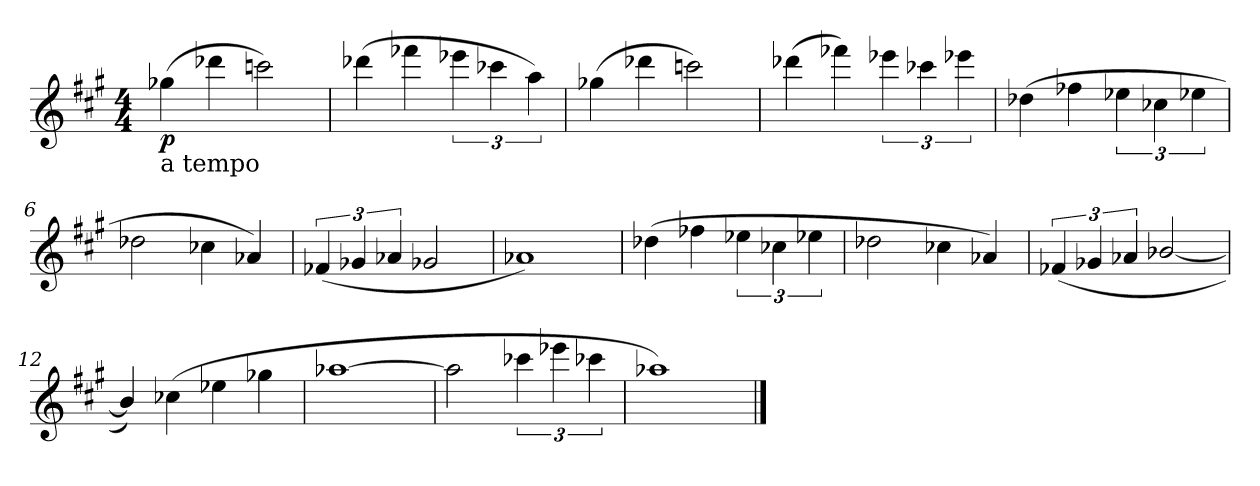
**kern	**dynam
*part1	*part1
*staff1	*staff1
*clefG2	*
*k[f#c#g#]	*
*A:	*
*M4/4	*
=1	=1
!LO:TX:b:t=a tempo	!
!	!LO:DY:b
(>4gg-Xi\	p
4ddd-Xi\	.
2cccni\)	.
=2	=2
(>4ddd-Xi\	.
4fff-Xi\	.
6eee-Xi\	.
6ccc-Xi\	.
6aa\)	.
=3	=3
(>4gg-Xi\	.
4ddd-Xi\	.
2cccni\)	.
=4	=4
(>4ddd-Xi\	.
4fff-Xi\)	.
6eee-Xi\	.
6ccc-Xi\	.
6eee-Xi\	.
=5	=5
(>4dd-Xi\	.
4ff-Xi\	.
6ee-Xi\	.
6cc-Xi\	.
6ee-Xi\	.
!!LO:LB:g=z
=6	=6
2dd-Xi\	.
4cc-Xi\	.
4a-Xi/)	.
=7	=7
(<6f-Xi/	.
6g-Xi/	.
6a-Xi/	.
2g-Xi/	.
=8	=8
1a-Xi)	.
=9	=9
(>4dd-Xi\	.
4ff-Xi\	.
6ee-Xi\	.
6cc-Xi\	.
6ee-Xi\	.
=10	=10
2dd-Xi\	.
4cc-Xi\	.
4a-Xi/)	.
=11	=11
(<6f-Xi/	.
6g-Xi/	.
6a-Xi/	.
[2b-Xi/	.
!!LO:LB:g=z
=12	=12
4b-i/])	.
(>4cc-Xi\	.
4ee-Xi\	.
4gg-Xi\	.
=13	=13
[1aa-Xi	.
=14	=14
2aa-i\]	.
6ccc-Xi\	.
6eee-Xi\	.
6ccc-Xi\	.
=15	=15
1aa-Xi)	.
==	==
*-	*-
